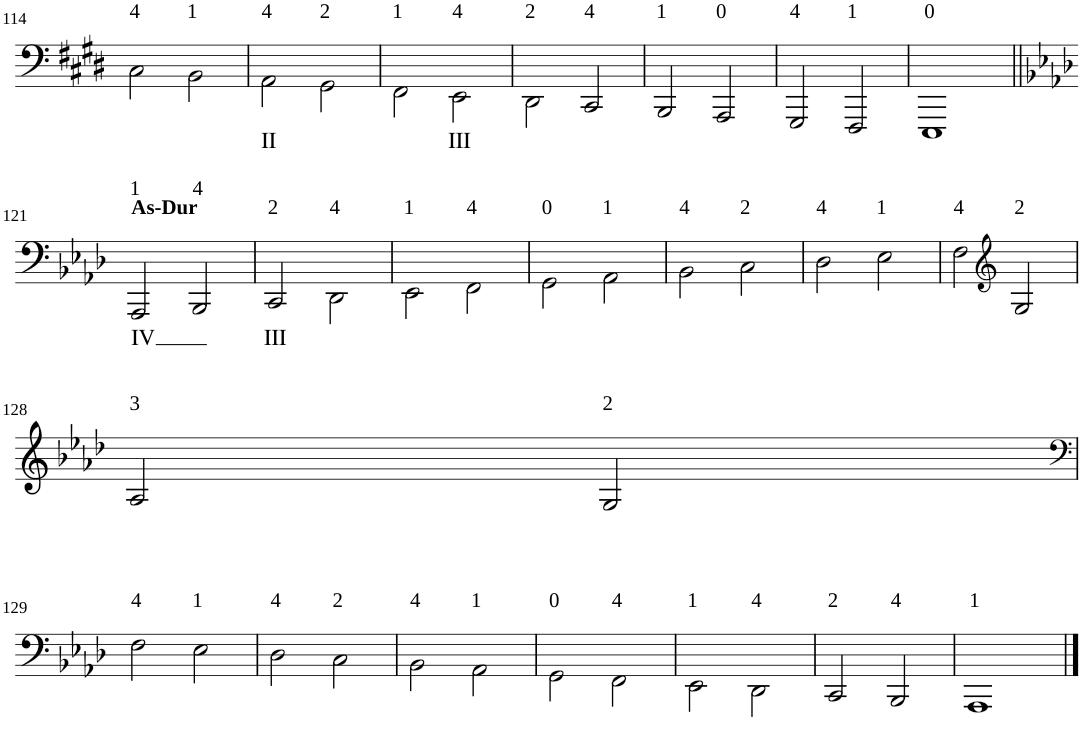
**kern	**text
*part1	*part1
*staff1	*staff1
*I"[Double Bass (C1-F5, E1-D3)]	*
*I'Db.	*
!!LO:PB:g=z
*clefF4	*
*Trd7c12	*
*k[f#c#g#d#]	*
*E:	*
*M4/4	*
=114	=114
!LO:TX:a:t=4	!
2C#\	.
!LO:TX:a:t=1	!
2BB\	.
=115	=115
!LO:TX:a:t=4	!
!	!LO:LY:b
2AA\	II
!LO:TX:a:t=2	!
2GG#\	.
=116	=116
!LO:TX:a:t=1	!
2FF#\	.
!LO:TX:a:t=4	!
!	!LO:LY:b
2EE\	III
=117	=117
!LO:TX:a:t=2	!
2DD#\	.
!LO:TX:a:t=4	!
2CC#/	.
=118	=118
!LO:TX:a:t=1	!
2BBB/	.
!LO:TX:a:t=0	!
2AAA/	.
=119	=119
!LO:TX:a:t=4	!
2GGG#/	.
!LO:TX:a:t=1	!
2FFF#/	.
=120	=120
!LO:TX:a:t=0	!
1EEE	.
!!LO:LB:g=z
=121||	=121||
*k[b-e-a-d-]	*
*A-:	*
!LO:TX:a:B:t=As-Dur	!
!LO:TX:a:t=1	!
!	!LO:LY:b
2AAA-/	IV
!LO:TX:a:t=4	!
2BBB-/	.
=122	=122
!LO:TX:a:t=2	!
!	!LO:LY:b
2CC/	III
!LO:TX:a:t=4	!
2DD-\	.
=123	=123
!LO:TX:a:t=1	!
2EE-\	.
!LO:TX:a:t=4	!
2FF\	.
=124	=124
!LO:TX:a:t=0	!
2GG\	.
!LO:TX:a:t=1	!
2AA-\	.
=125	=125
!LO:TX:a:t=4	!
2BB-\	.
!LO:TX:a:t=2	!
2C\	.
=126	=126
!LO:TX:a:t=4	!
2D-\	.
!LO:TX:a:t=1	!
2E-\	.
=127	=127
!LO:TX:a:t=4	!
2F\	.
*clefG2	*
!LO:TX:a:t=2	!
2G/	.
!!LO:LB:g=z
=128	=128
!LO:TX:a:t=3	!
2A-/	.
!LO:TX:a:t=2	!
2G/	.
!!LO:LB:g=z
=129	=129
*clefF4	*
!LO:TX:a:t=4	!
2F\	.
!LO:TX:a:t=1	!
2E-\	.
=130	=130
!LO:TX:a:t=4	!
2D-\	.
!LO:TX:a:t=2	!
2C\	.
=131	=131
!LO:TX:a:t=4	!
2BB-\	.
!LO:TX:a:t=1	!
2AA-\	.
=132	=132
!LO:TX:a:t=0	!
2GG\	.
!LO:TX:a:t=4	!
2FF\	.
=133	=133
!LO:TX:a:t=1	!
2EE-\	.
!LO:TX:a:t=4	!
2DD-\	.
=134	=134
!LO:TX:a:t=2	!
2CC/	.
!LO:TX:a:t=4	!
2BBB-/	.
=135	=135
!LO:TX:a:t=1	!
1AAA-	.
==	==
*-	*-
